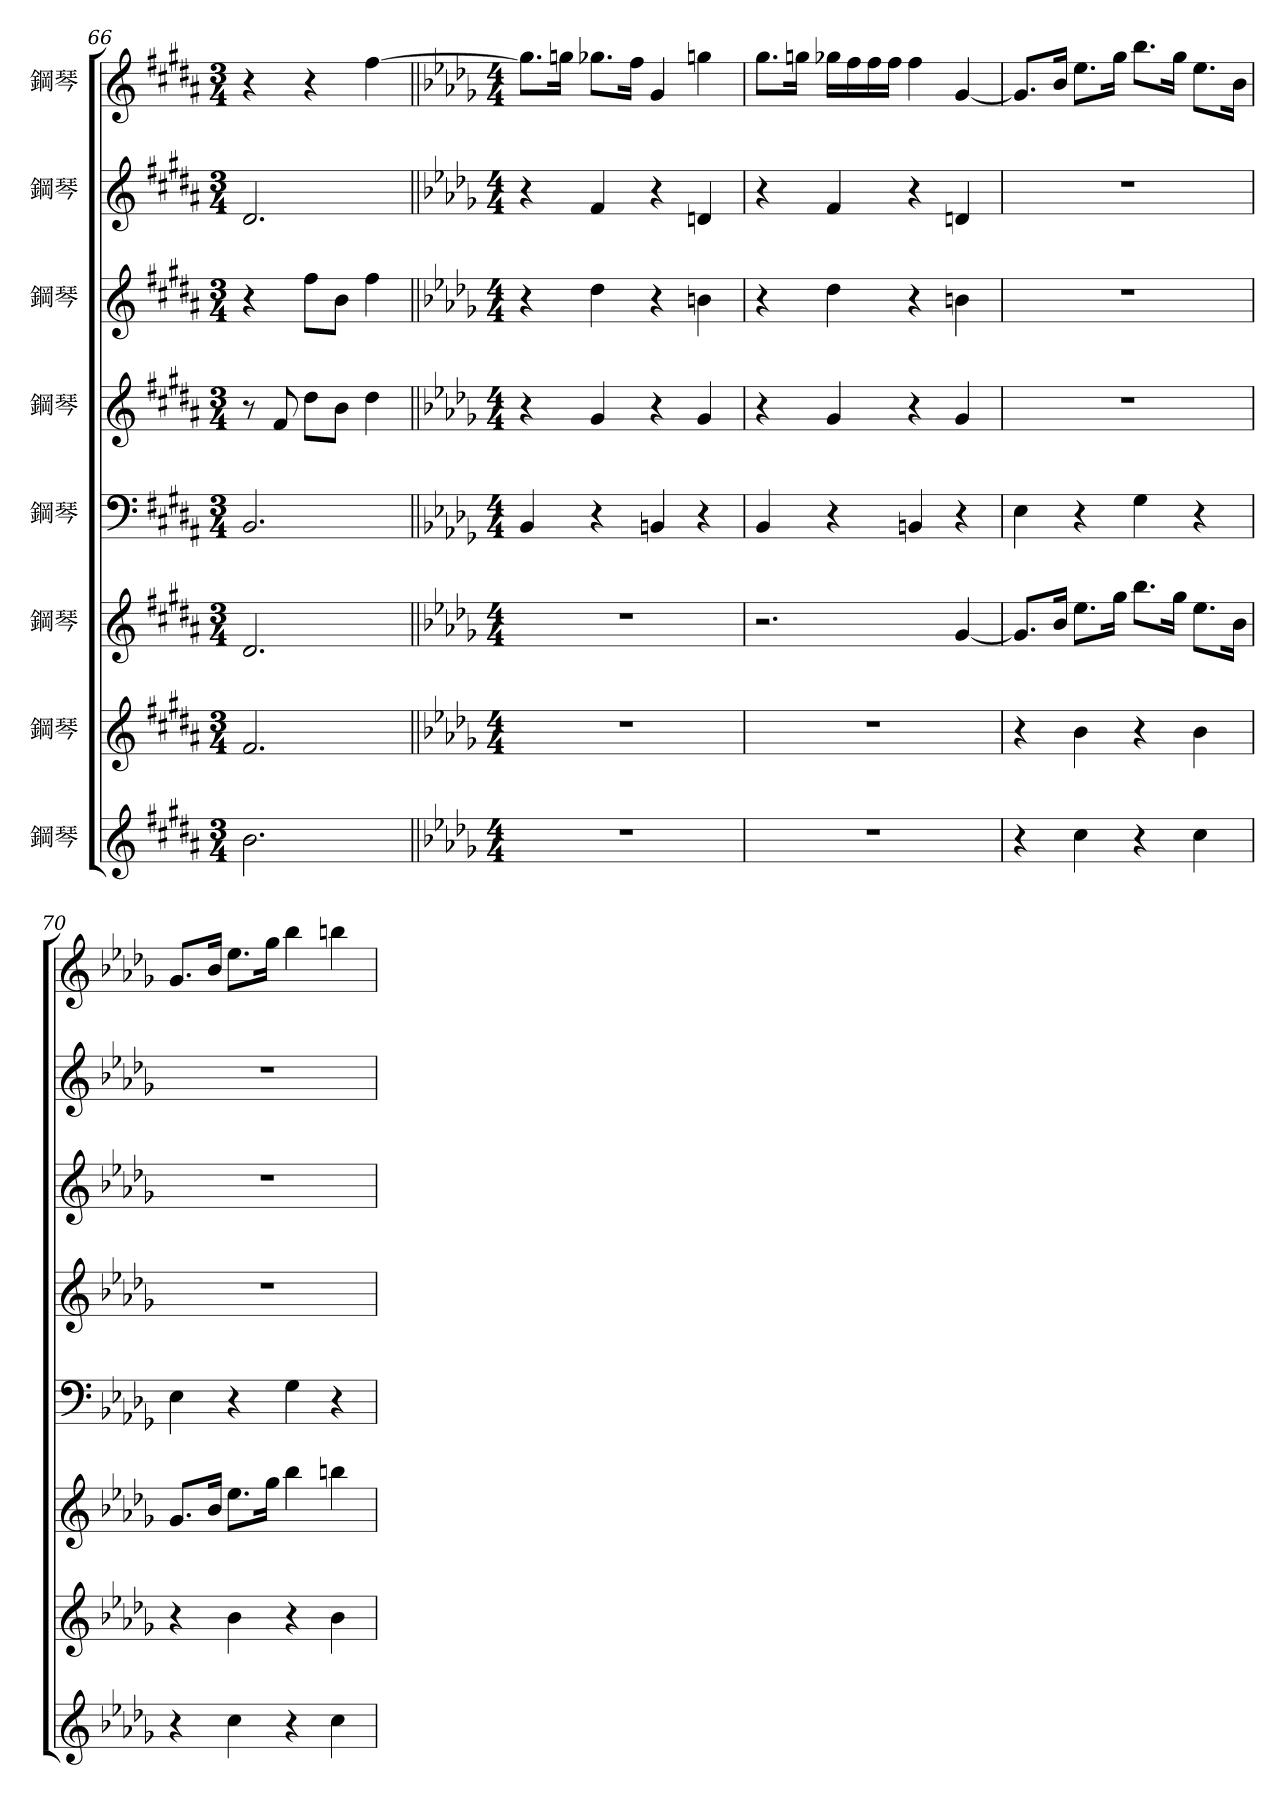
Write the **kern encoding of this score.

**kern	**kern	**kern	**kern	**kern	**kern	**kern	**kern
*part8	*part7	*part6	*part5	*part4	*part3	*part2	*part1
*staff8	*staff7	*staff6	*staff5	*staff4	*staff3	*staff2	*staff1
*I"鋼琴	*I"鋼琴	*I"鋼琴	*I"鋼琴	*I"鋼琴	*I"鋼琴	*I"鋼琴	*I"鋼琴
*clefG2	*clefG2	*clefG2	*clefF4	*clefG2	*clefG2	*clefG2	*clefG2
*k[f#c#g#d#a#]	*k[f#c#g#d#a#]	*k[f#c#g#d#a#]	*k[f#c#g#d#a#]	*k[f#c#g#d#a#]	*k[f#c#g#d#a#]	*k[f#c#g#d#a#]	*k[f#c#g#d#a#]
*M3/4	*M3/4	*M3/4	*M3/4	*M3/4	*M3/4	*M3/4	*M3/4
=66	=66	=66	=66	=66	=66	=66	=66
2.b\	2.f#/	2.d#/	2.BB/	8r	4r	2.d#/	4r
.	.	.	.	8f#/	.	.	.
.	.	.	.	8dd#\L	8ff#\L	.	4r
.	.	.	.	8b\J	8b\J	.	.
.	.	.	.	4dd#\	4ff#\	.	[4ff#\
!!LO:PB:g=z
=67||	=67||	=67||	=67||	=67||	=67||	=67||	=67||
*k[b-e-a-d-g-]	*k[b-e-a-d-g-]	*k[b-e-a-d-g-]	*k[b-e-a-d-g-]	*k[b-e-a-d-g-]	*k[b-e-a-d-g-]	*k[b-e-a-d-g-]	*k[b-e-a-d-g-]
*M4/4	*M4/4	*M4/4	*M4/4	*M4/4	*M4/4	*M4/4	*M4/4
1r	1r	1r	4BB-/	4r	4r	4r	8.gg-\L]
.	.	.	.	.	.	.	16ggn\Jk
.	.	.	4r	4g-/	4dd-\	4f/	8.gg-X\L
.	.	.	.	.	.	.	16ff\Jk
.	.	.	4BBn/	4r	4r	4r	4g-/
.	.	.	4r	4g-/	4bn\	4dn/	4ggn\
=68	=68	=68	=68	=68	=68	=68	=68
1r	1r	2.r	4BB-/	4r	4r	4r	8.gg-\L
.	.	.	.	.	.	.	16ggn\Jk
.	.	.	4r	4g-/	4dd-\	4f/	16gg-X\LL
.	.	.	.	.	.	.	16ff\
.	.	.	.	.	.	.	16ff\
.	.	.	.	.	.	.	16ff\JJ
.	.	.	4BBn/	4r	4r	4r	4ff\
.	.	[4g-/	4r	4g-/	4bn\	4dn/	[4g-/
=69	=69	=69	=69	=69	=69	=69	=69
4r	4r	8.g-/L]	4E-\	1r	1r	1r	8.g-/L]
.	.	16b-/Jk	.	.	.	.	16b-/Jk
4cc\	4b-\	8.ee-\L	4r	.	.	.	8.ee-\L
.	.	16gg-\Jk	.	.	.	.	16gg-\Jk
4r	4r	8.bb-\L	4G-\	.	.	.	8.bb-\L
.	.	16gg-\Jk	.	.	.	.	16gg-\Jk
4cc\	4b-\	8.ee-\L	4r	.	.	.	8.ee-\L
.	.	16b-\Jk	.	.	.	.	16b-\Jk
=70	=70	=70	=70	=70	=70	=70	=70
4r	4r	8.g-/L	4E-\	1r	1r	1r	8.g-/L
.	.	16b-/Jk	.	.	.	.	16b-/Jk
4cc\	4b-\	8.ee-\L	4r	.	.	.	8.ee-\L
.	.	16gg-\Jk	.	.	.	.	16gg-\Jk
4r	4r	4bb-\	4G-\	.	.	.	4bb-\
4cc\	4b-\	4bbn\	4r	.	.	.	4bbn\
=	=	=	=	=	=	=	=
*-	*-	*-	*-	*-	*-	*-	*-
